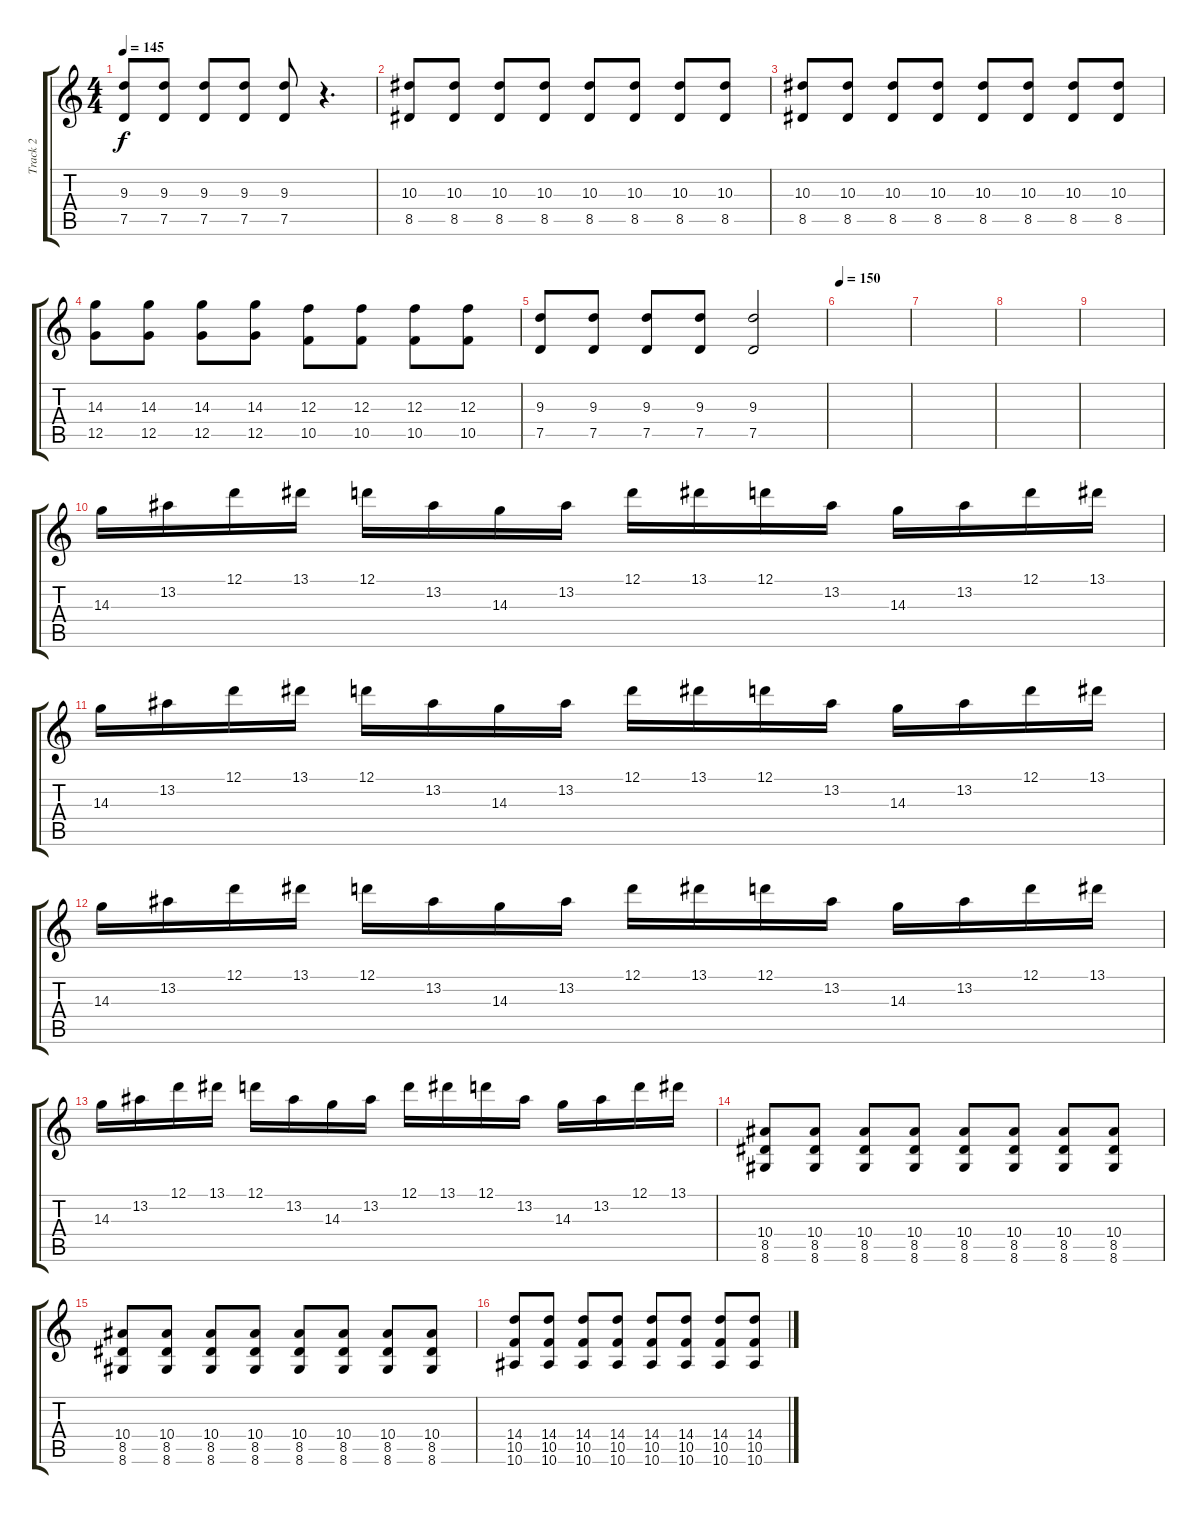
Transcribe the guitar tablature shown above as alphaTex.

\track ("Track 2" "Track 2") {instrument distortionguitar}
\staff {score tabs}
\tuning (D4 A3 F3 C3 G2 C2) {hide}
\ts (4 4)
\tempo 145
\clef g2
\ks c
(9.3 7.5).8{dy f} (9.3 7.5).8 (9.3 7.5).8 (9.3 7.5).8 (9.3 7.5).8 r.4{d} |
(10.3 8.5).8 (10.3 8.5).8 (10.3 8.5).8 (10.3 8.5).8 (10.3 8.5).8 (10.3 8.5).8 (10.3 8.5).8 (10.3 8.5).8 |
(10.3 8.5).8 (10.3 8.5).8 (10.3 8.5).8 (10.3 8.5).8 (10.3 8.5).8 (10.3 8.5).8 (10.3 8.5).8 (10.3 8.5).8 |
(14.3 12.5).8 (14.3 12.5).8 (14.3 12.5).8 (14.3 12.5).8 (12.3 10.5).8 (12.3 10.5).8 (12.3 10.5).8 (12.3 10.5).8 |
(9.3 7.5).8 (9.3 7.5).8 (9.3 7.5).8 (9.3 7.5).8 (9.3 7.5).2 |
\tempo 150
|
|
|
|
14.3.16 13.2.16 12.1.16 13.1.16 12.1.16 13.2.16 14.3.16 13.2.16 12.1.16 13.1.16 12.1.16 13.2.16 14.3.16 13.2.16 12.1.16 13.1.16 |
14.3.16 13.2.16 12.1.16 13.1.16 12.1.16 13.2.16 14.3.16 13.2.16 12.1.16 13.1.16 12.1.16 13.2.16 14.3.16 13.2.16 12.1.16 13.1.16 |
14.3.16 13.2.16 12.1.16 13.1.16 12.1.16 13.2.16 14.3.16 13.2.16 12.1.16 13.1.16 12.1.16 13.2.16 14.3.16 13.2.16 12.1.16 13.1.16 |
14.3.16 13.2.16 12.1.16 13.1.16 12.1.16 13.2.16 14.3.16 13.2.16 12.1.16 13.1.16 12.1.16 13.2.16 14.3.16 13.2.16 12.1.16 13.1.16 |
(10.4 8.5 8.6).8 (10.4 8.5 8.6).8 (10.4 8.5 8.6).8 (10.4 8.5 8.6).8 (10.4 8.5 8.6).8 (10.4 8.5 8.6).8 (10.4 8.5 8.6).8 (10.4 8.5 8.6).8 |
(10.4 8.5 8.6).8 (10.4 8.5 8.6).8 (10.4 8.5 8.6).8 (10.4 8.5 8.6).8 (10.4 8.5 8.6).8 (10.4 8.5 8.6).8 (10.4 8.5 8.6).8 (10.4 8.5 8.6).8 |
(14.4 10.5 10.6).8 (14.4 10.5 10.6).8 (14.4 10.5 10.6).8 (14.4 10.5 10.6).8 (14.4 10.5 10.6).8 (14.4 10.5 10.6).8 (14.4 10.5 10.6).8 (14.4 10.5 10.6).8
